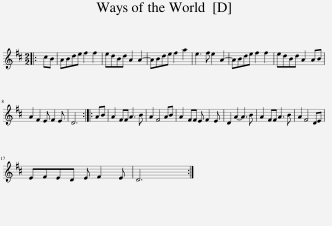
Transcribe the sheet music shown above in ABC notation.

X:1
L:1/8
M:2/2
I:linebreak $
K:D
V:1 treble
V:1
|: cB | ABde f2 f2 | edBd A2 A2- | ABde f2 a2 | e3 f e2 A2- | %5
 ABde f2 f2 | edBd A2 AB |$ A2 F2 E F2 E | D6 :: AB | %10
 A2 FF A3 B | A2 F4 AB | A2 FF E F2 E | D2 A2- A3 B | A2 FF A3 B | %15
 A2 F4 DE |$ EFED E F2 E | D6 :| %18
